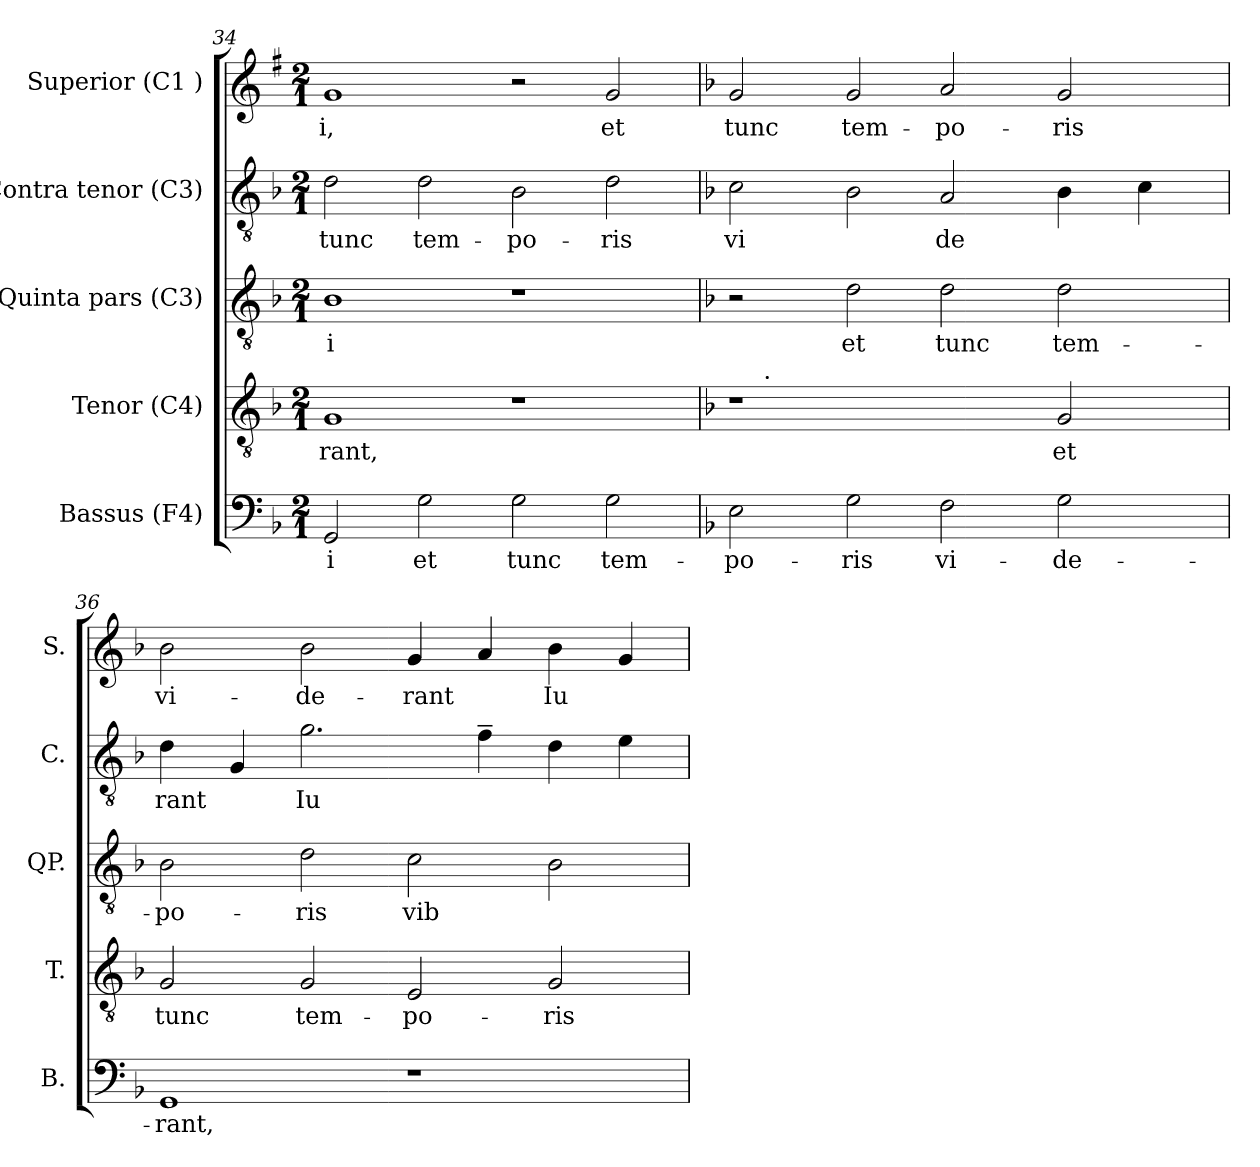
**kern	**text	**kern	**text	**kern	**text	**kern	**text	**kern	**text
*part5	*part5	*part4	*part4	*part3	*part3	*part2	*part2	*part1	*part1
*staff5	*staff5	*staff4	*staff4	*staff3	*staff3	*staff2	*staff2	*staff1	*staff1
*I"Bassus (F4)	*	*I"Tenor (C4)	*	*I"Quinta pars (C3)	*	*I"Contra tenor (C3)	*	*I"Superior (C1 )	*
*I'B.	*	*I'T.	*	*I'QP.	*	*I'C.	*	*I'S.	*
*clefF4	*	*clefGv2	*	*clefGv2	*	*clefGv2	*	*clefG2	*
*k[b-]	*	*k[b-]	*	*k[b-]	*	*k[b-]	*	*k[f#]	*
*F:	*	*F:	*	*F:	*	*F:	*	*G:	*
*M2/1	*	*M2/1	*	*M2/1	*	*M2/1	*	*M2/1	*
=34	=34	=34	=34	=34	=34	=34	=34	=34	=34
!	!LO:LY:b:cj	!	!LO:LY:b:rj	!	!LO:LY:b:cj	!	!LO:LY:b:rj	!	!LO:LY:b:rj
2GG/	-i	1G	-rant,	1B-	-i	2d\	tunc	1g	-i,
!	!LO:LY:b:cj	!	!	!	!	!	!LO:LY:b:rj	!	!
2G\	et	.	.	.	.	2d\	tem-	.	.
!	!LO:LY:b:cj	!	!	!	!	!	!LO:LY:b:rj	!	!
2G\	tunc	1r	.	1r	.	2B-\	-po-	2r	.
!	!LO:LY:b:cj	!	!	!	!	!	!LO:LY:b:rj	!	!LO:LY:b:rj
2G\	tem-	.	.	.	.	2d\	-ris	2g/	et
!!LO:PB:g=z
=35	=35	=35	=35	=35	=35	=35	=35	=35	=35
*	*	*	*	*	*	*	*	*k[b-]	*
*	*	*	*	*	*	*	*	*F:	*
!	!LO:LY:b:cj	!	!	!	!	!	!LO:LY:b:rj	!	!LO:LY:b:rj
*	*	*^	*	*	*	*	*	*	*
2E\	-po-	1r	16.ryy	.	2r	.	2c\	vi-	2g/	tunc
!	!	!	!LO:TX:a:t=.	!	!	!	!	!	!	!
.	.	.	1ryy	.	.	.	.	.	.	.
!	!LO:LY:b:cj	!	!	!	!	!LO:LY:b:cj	!	!LO:LY:b:rj	!	!LO:LY:b:rj
2G\	-ris	.	.	.	2d\	et	2B-\	--	2g/	tem-
!	!LO:LY:b:cj	!	!	!	!	!LO:LY:b:cj	!	!LO:LY:b:rj	!	!LO:LY:b:rj
2F\	vi-	2ryy	.	.	2d\	tunc	2A/	-de-	2a/	-po-
.	.	.	2ryy	.	.	.	.	.	.	.
!	!LO:LY:b:cj	!	!	!LO:LY:b:rj	!	!LO:LY:b:cj	!	!LO:LY:b:rj	!	!LO:LY:b:rj
2G\	-de-	2G/	.	et	2d\	tem-	4B-\	--	2g/	-ris
.	.	.	4ryy	.	.	.	.	.	.	.
!	!	!	!	!	!	!	!	!LO:LY:b:rj	!	!
.	.	.	.	.	.	.	4c\	--	.	.
.	.	.	8ryy	.	.	.	.	.	.	.
.	.	.	32ryy	.	.	.	.	.	.	.
=36	=36	=36	=36	=36	=36	=36	=36	=36	=36	=36
!	!LO:LY:b:cj	!	!	!LO:LY:b:rj	!	!LO:LY:b:cj	!	!LO:LY:b:rj	!	!LO:LY:b:rj
*	*	*v	*v	*	*	*	*	*	*	*
1GG	-rant,	2G/	tunc	2B-\	-po-	4d\	-rant	2b-\	vi-
!	!	!	!	!	!	!	!LO:LY:b:rj	!	!
.	.	.	.	.	.	4G/	.	.	.
!	!	!	!LO:LY:b:rj	!	!LO:LY:b:cj	!	!LO:LY:b:rj	!	!LO:LY:b:rj
.	.	2G/	tem-	2d\	-ris	2.g\	Iu-	2b-\	-de-
!	!	!	!LO:LY:b:rj	!	!LO:LY:b:cj	!	!	!	!LO:LY:b:rj
1r	.	2E/	-po-	2c\	vib-	.	.	4g/	-rant
!	!	!	!	!	!	!	!LO:LY:b:rj	!	!LO:LY:b:rj
.	.	.	.	.	.	4f~>\	--	4a/	.
!	!	!	!LO:LY:b:rj	!	!LO:LY:b:cj	!	!LO:LY:b:rj	!	!LO:LY:b:rj
.	.	2G/	-ris	2B-\	--	4d\	--	4b-\	Iu-
!	!	!	!	!	!	!	!LO:LY:b:rj	!	!LO:LY:b:rj
.	.	.	.	.	.	4e\	--	4g/	--
=	=	=	=	=	=	=	=	=	=
*-	*-	*-	*-	*-	*-	*-	*-	*-	*-
